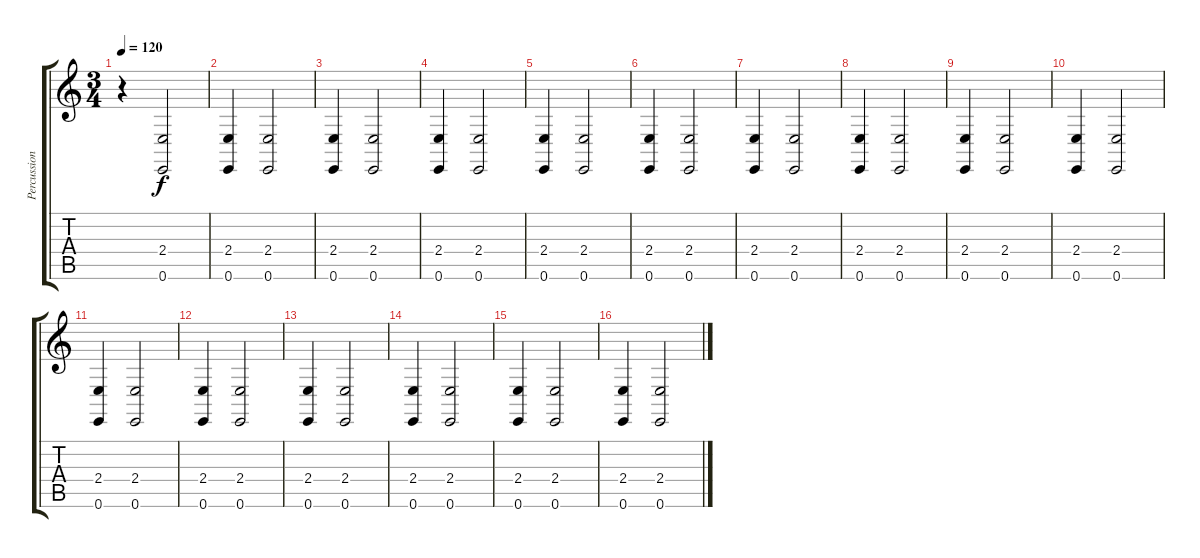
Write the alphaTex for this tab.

\track ("Percussion" "Percussion") {instrument melodictom}
\staff {score tabs}
\tuning (E4 B3 G3 D3 A2 E2) {hide}
\ts (3 4)
\tempo 120
\clef g2
\ks c
r.4{dy f} (2.4 0.6).2 |
(2.4 0.6).4 (2.4 0.6).2 |
(2.4 0.6).4 (2.4 0.6).2 |
(2.4 0.6).4 (2.4 0.6).2 |
(2.4 0.6).4 (2.4 0.6).2 |
(2.4 0.6).4 (2.4 0.6).2 |
(2.4 0.6).4 (2.4 0.6).2 |
(2.4 0.6).4 (2.4 0.6).2 |
(2.4 0.6).4 (2.4 0.6).2 |
(2.4 0.6).4 (2.4 0.6).2 |
(2.4 0.6).4 (2.4 0.6).2 |
(2.4 0.6).4 (2.4 0.6).2 |
(2.4 0.6).4 (2.4 0.6).2 |
(2.4 0.6).4 (2.4 0.6).2 |
(2.4 0.6).4 (2.4 0.6).2 |
(2.4 0.6).4 (2.4 0.6).2
